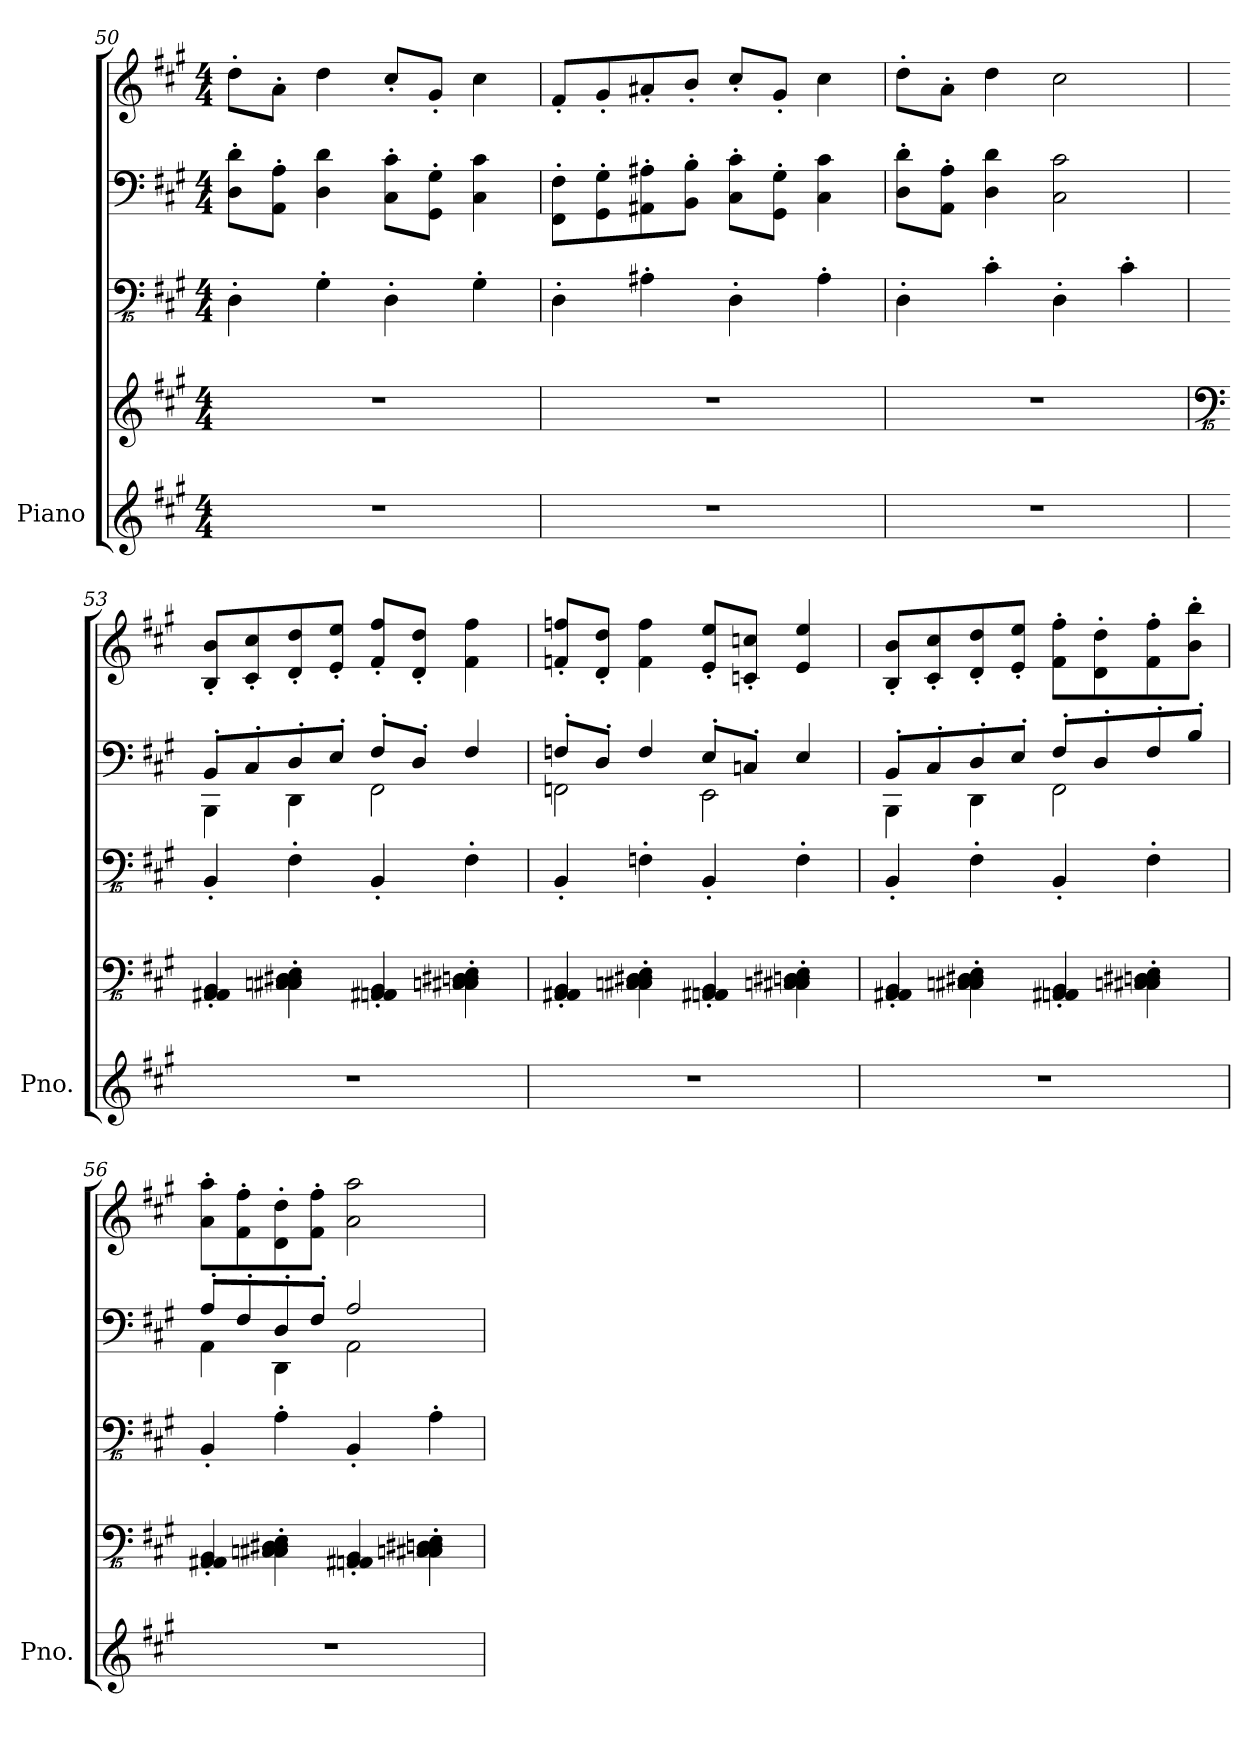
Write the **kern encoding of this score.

**kern	**kern	**kern	**kern	**kern
*part1	*part1	*part1	*part1	*part1
*staff5	*staff4	*staff3	*staff2	*staff1
*I"Piano	*	*	*	*
*I'Pno.	*	*	*	*
*clefG2	*clefG2	*clefFvv4	*clefF4	*clefG2
*k[f#c#g#]	*k[f#c#g#]	*k[f#c#g#]	*k[f#c#g#]	*k[f#c#g#]
*M4/4	*M4/4	*M4/4	*M4/4	*M4/4
=50	=50	=50	=50	=50
1r	1r	4DDD'\	8D\' 8d\'L	8dd'\L
.	.	.	8AA\' 8A\'J	8a'\J
.	.	4GGG#'\	4D\ 4d\	4dd\
.	.	4DDD'\	8C#\' 8c#\'L	8cc#'/L
.	.	.	8GG#\' 8G#\'J	8g#'/J
.	.	4GGG#'\	4C#\ 4c#\	4cc#\
=51	=51	=51	=51	=51
1r	1r	4DDD'\	8FF#\' 8F#\'L	8f#'/L
.	.	.	8GG#\' 8G#\'	8g#'/
.	.	4AAA#X'\	8AA#X\' 8A#X\'	8a#X'/
.	.	.	8BB\' 8B\'J	8b'/J
.	.	4DDD'\	8C#\' 8c#\'L	8cc#'/L
.	.	.	8GG#\' 8G#\'J	8g#'/J
.	.	4AAA#'\	4C#\ 4c#\	4cc#\
=52	=52	=52	=52	=52
1r	1r	4DDD'\	8D\' 8d\'L	8dd'\L
.	.	.	8AA\' 8A\'J	8a'\J
.	.	4CC#'\	4D\ 4d\	4dd\
.	.	4DDD'\	2C#\ 2c#\	2cc#\
.	.	4CC#'\	.	.
!!LO:LB:g=z
=53	=53	=53	=53	=53
*	*clefFvv4	*	*	*
*	*	*	*	*MM120
*	*	*	*^	*
1r	4AAAA/' 4AAAA#X/' 4BBBB/'	4BBBB'/	8BB'/L	4BBB\	8B/' 8b/'L
.	.	.	8C#'/	.	8c#/' 8cc#/'
.	4CCCn\' 4CCC#X\' 4DDD\' 4DDD#X\' 4EEE\'	4FFF#'\	8D'/	4DD\	8d/' 8dd/'
.	.	.	8E'/J	.	8e/' 8ee/'J
.	4AAAAn/' 4AAAA#X/' 4BBBB/'	4BBBB'/	8F#'/L	2FF#\	8f#/' 8ff#/'L
.	.	.	8D'/J	.	8d/' 8dd/'J
.	4CCCn\' 4CCC#X\' 4DDDn\' 4DDD#X\' 4EEE\'	4FFF#'\	4F#/	.	4f#\ 4ff#\
=54	=54	=54	=54	=54	=54
1r	4AAAA/' 4AAAA#X/' 4BBBB/'	4BBBB'/	8Fn'/L	2FFn\	8fn/' 8ffn/'L
.	.	.	8D'/J	.	8d/' 8dd/'J
.	4CCCn\' 4CCC#X\' 4DDD\' 4DDD#X\' 4EEE\'	4FFFn'\	4F/	.	4f\ 4ff\
.	4AAAAn/' 4AAAA#X/' 4BBBB/'	4BBBB'/	8E'/L	2EE\	8e/' 8ee/'L
.	.	.	8Cn'/J	.	8cn/' 8ccn/'J
.	4CCCn\' 4CCC#X\' 4DDDn\' 4DDD#X\' 4EEE\'	4FFF'\	4E/	.	4e/ 4ee/
=55	=55	=55	=55	=55	=55
1r	4AAAA/' 4AAAA#X/' 4BBBB/'	4BBBB'/	8BB'/L	4BBB\	8B/' 8b/'L
.	.	.	8C#'/	.	8c#/' 8cc#/'
.	4CCCn\' 4CCC#X\' 4DDD\' 4DDD#X\' 4EEE\'	4FFF#'\	8D'/	4DD\	8d/' 8dd/'
.	.	.	8E'/J	.	8e/' 8ee/'J
.	4AAAAn/' 4AAAA#X/' 4BBBB/'	4BBBB'/	8F#'/L	2FF#\	8f#\' 8ff#\'L
.	.	.	8D'/	.	8d\' 8dd\'
.	4CCCn\' 4CCC#X\' 4DDDn\' 4DDD#X\' 4EEE\'	4FFF#'\	8F#'/	.	8f#\' 8ff#\'
.	.	.	8B'/J	.	8b\' 8bb\'J
!!LO:PB:g=z
=56	=56	=56	=56	=56	=56
1r	4AAAA/' 4AAAA#X/' 4BBBB/'	4BBBB'/	8A'/L	4AA\	8a\' 8aa\'L
.	.	.	8F#'/	.	8f#\' 8ff#\'
.	4CCCn\' 4CCC#X\' 4DDD\' 4DDD#X\' 4EEE\'	4AAA'\	8D'/	4DD\	8d\' 8dd\'
.	.	.	8F#'/J	.	8f#\' 8ff#\'J
.	4AAAAn/' 4AAAA#X/' 4BBBB/'	4BBBB'/	2A/	2AA\	2a\ 2aa\
.	4CCCn\' 4CCC#X\' 4DDDn\' 4DDD#X\' 4EEE\'	4AAA'\	.	.	.
*	*	*	*v	*v	*
=	=	=	=	=
*-	*-	*-	*-	*-
